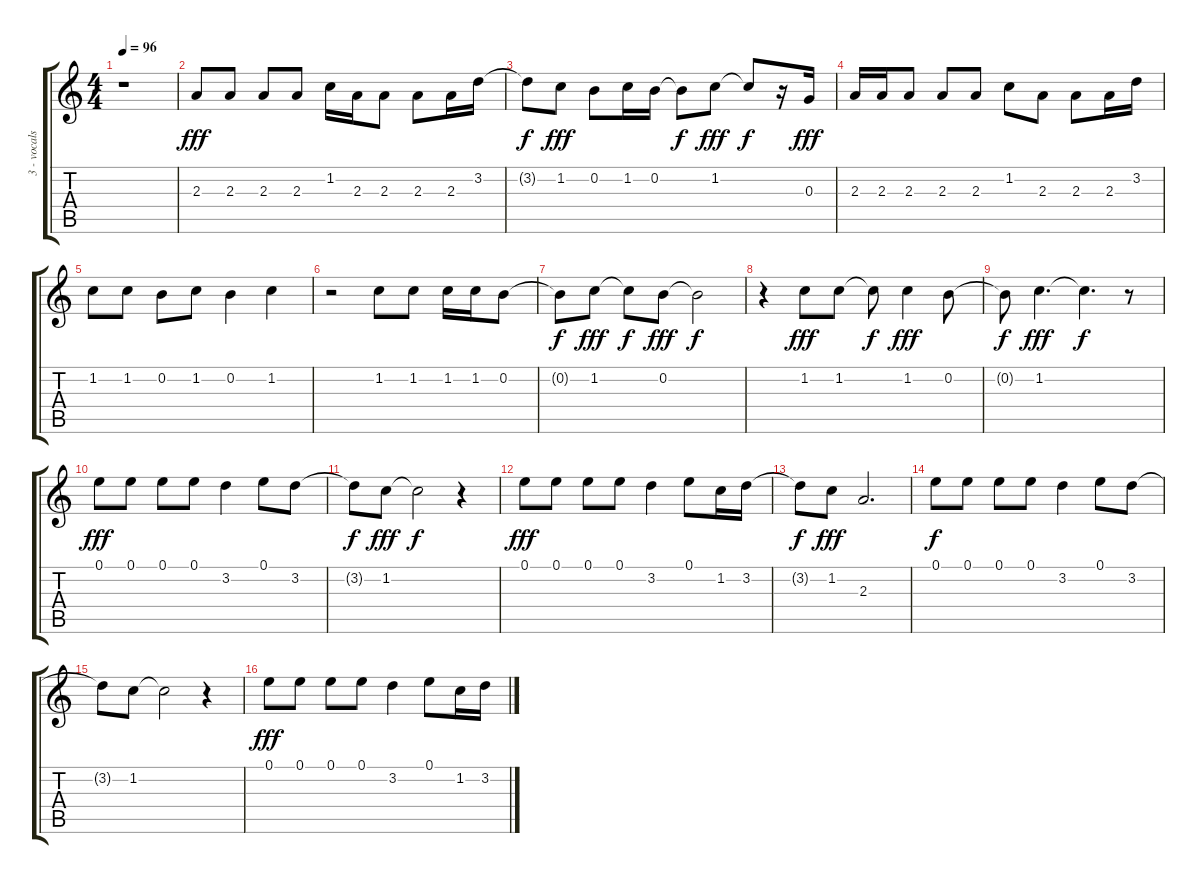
\track ("3 - vocals" "3 - vocals") {instrument electricguitarclean}
\staff {score tabs}
\tuning (E4 B3 G3 D3 A2 E2) {hide}
\ts (4 4)
\tempo 96
\clef g2
\ks c
r.1{dy f} |
2.3.8{dy fff} 2.3.8 2.3.8 2.3.8 1.2.16 2.3.16 2.3.8 2.3.8 2.3.16 3.2.16 |
3.2{t}.8{dy f} 1.2.8{dy fff} 0.2.8 1.2.16 0.2.16 0.2{t}.8{dy f} 1.2.8{dy fff} 1.2{t}.8{dy f} r.16 0.3.16{dy fff} |
2.3.16 2.3.16 2.3.8 2.3.8 2.3.8 1.2.8 2.3.8 2.3.8 2.3.16 3.2.16 |
1.2.8 1.2.8 0.2.8 1.2.8 0.2.4 1.2.4 |
r.2 1.2.8 1.2.8 1.2.16 1.2.16 0.2.8 |
0.2{t}.8{dy f} 1.2.8{dy fff} 1.2{t}.8{dy f} 0.2.8{dy fff} 0.2{t}.2{dy f} |
r.4 1.2.8{dy fff} 1.2.8 1.2{t}.8{dy f} 1.2.4{dy fff} 0.2.8 |
0.2{t}.8{dy f} 1.2.4{d dy fff} 1.2{t}.4{d dy f} r.8 |
0.1.8{dy fff} 0.1.8 0.1.8 0.1.8 3.2.4 0.1.8 3.2.8 |
3.2{t}.8{dy f} 1.2.8{dy fff} 1.2{t}.2{dy f} r.4 |
0.1.8{dy fff} 0.1.8 0.1.8 0.1.8 3.2.4 0.1.8 1.2.16 3.2.16 |
3.2{t}.8{dy f} 1.2.8{dy fff} 2.3.2{d} |
0.1.8{dy f} 0.1.8 0.1.8 0.1.8 3.2.4 0.1.8 3.2.8 |
3.2{t}.8 1.2.8 1.2{t}.2 r.4 |
0.1.8{dy fff} 0.1.8 0.1.8 0.1.8 3.2.4 0.1.8 1.2.16 3.2.16
